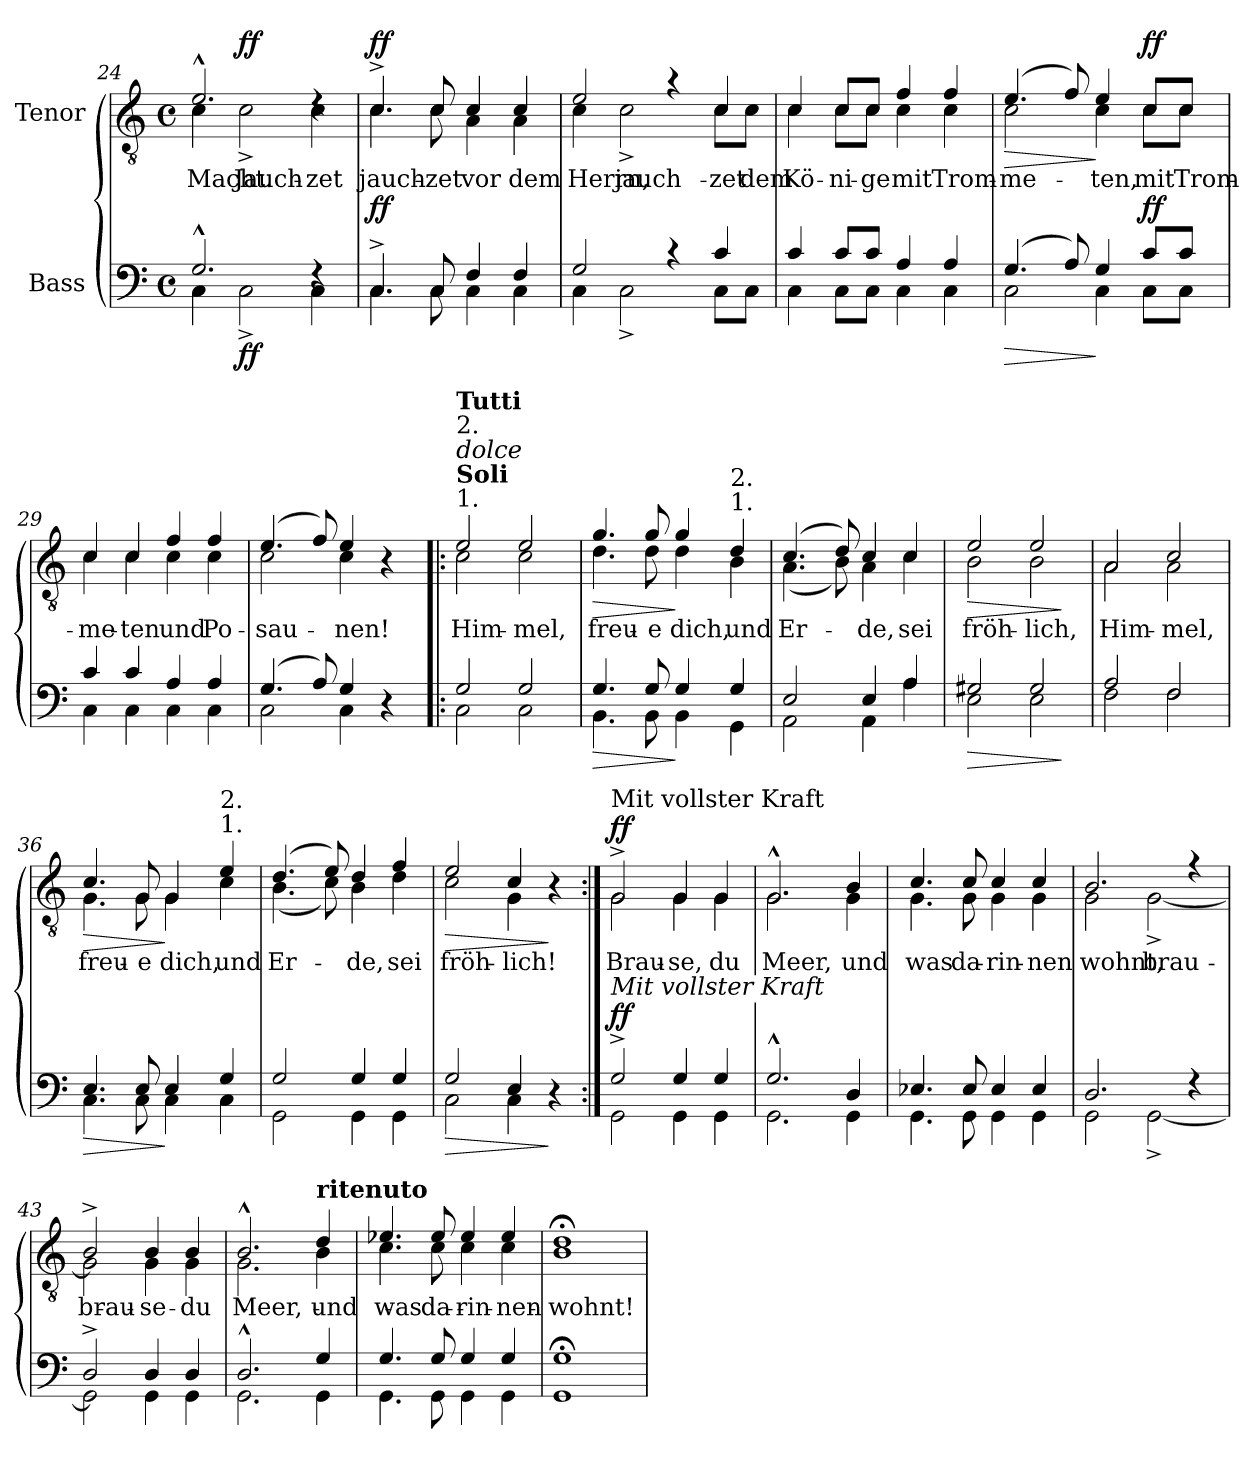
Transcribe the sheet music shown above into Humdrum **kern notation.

**kern	**dynam	**kern	**text	**dynam
*part2	*part2	*part1	*part1	*part1
*staff2	*staff2	*staff1	*staff1	*staff1
*I"Bass	*	*I"Tenor	*	*
*clefF4	*	*clefGv2	*	*
*k[]	*	*k[]	*	*
*M4/4	*	*M4/4	*	*
*met(c)	*	*met(c)	*	*
=24	=24	=24	=24	=24
*^	*	*	*	*
!	!	!	!	!LO:LY:b	!
*	*	*	*^	*	*
2.G^^/	4C\	.	2.e^^/	4c\	Macht.	.
!	!	!LO:DY:b	!	!	!LO:LY:b	!LO:DY:b
.	2C^\	ff	.	2c^\	Jauch-	ff
!	!	!	!	!	!LO:LY:b	!
4rF	4C\	.	4rd	4c\	-zet	.
=25	=25	=25	=25	=25	=25	=25
!	!	!LO:DY:a	!	!	!LO:LY:b	!LO:DY:a
4.C^/	4.C\	ff	4.c^/	4.c\	jauch-	ff
!	!	!	!	!	!LO:LY:b	!
8C/	8C\	.	8c/	8c\	-zet	.
!	!	!	!	!	!LO:LY:b	!
4F/	4C\	.	4c/	4A\	vor	.
!	!	!	!	!	!LO:LY:b	!
4F/	4C\	.	4c/	4A\	dem	.
=26	=26	=26	=26	=26	=26	=26
!	!	!	!	!	!LO:LY:b	!
2G/	4C\	.	2e/	4c\	Herrn,	.
!	!	!	!	!	!LO:LY:b	!
.	2C^\	.	.	2c^\	jauch-	.
4r	.	.	4r	.	.	.
!	!	!	!	!	!LO:LY:b	!
!	!	!	!	!	!LO:LY:b	!
4c/	8C\L	.	4c/	8c\L	-zet	.
!	!	!	!	!	!LO:LY:b	!
.	8C\J	.	.	8c\J	dem	.
!!LO:LB:g=z	!!
=27	=27	=27	=27	=27	=27	=27
!	!	!	!	!	!LO:LY:b	!
4c/	4C\	.	4c/	4c\	Kö-	.
!	!	!	!	!	!LO:LY:b	!
8c/L	8C\L	.	8c/L	8c\L	-ni-	.
!	!	!	!	!	!LO:LY:b	!
8c/J	8C\J	.	8c/J	8c\J	-ge	.
!	!	!	!	!	!LO:LY:b	!
4A/	4C\	.	4f/	4c\	mit	.
!	!	!	!	!	!LO:LY:b	!
4A/	4C\	.	4f/	4c\	Trom-	.
=28	=28	=28	=28	=28	=28	=28
!	!	!LO:HP:b	!	!	!LO:LY:b	!LO:HP:b
(4.G/	2C\	>	(4.e/	2c\	-me-	>
8A/)	.	.	8f/)	.	.	.
!	!	!	!	!	!LO:LY:b	!
4G/	4C\	]	4e/	4c\	-ten,	]
!	!	!LO:DY:a	!	!	!LO:LY:b	!LO:DY:a
8c/L	8C\L	ff	8c/L	8c\L	mit	ff
!	!	!	!	!	!LO:LY:b	!
8c/J	8C\J	.	8c/J	8c\J	Trom-	.
=29	=29	=29	=29	=29	=29	=29
!	!	!	!	!	!LO:LY:b	!
4c/	4C\	.	4c/	4c\	-me-	.
!	!	!	!	!	!LO:LY:b	!
4c/	4C\	.	4c/	4c\	-ten	.
!	!	!	!	!	!LO:LY:b	!
4A/	4C\	.	4f/	4c\	und	.
!	!	!	!	!	!LO:LY:b	!
4A/	4C\	.	4f/	4c\	Po-	.
=30	=30	=30	=30	=30	=30	=30
!	!	!	!	!	!LO:LY:b	!
(4.G/	2C\	.	(4.e/	2c\	-sau-	.
8A/)	.	.	8f/)	.	.	.
!	!	!	!	!	!LO:LY:b	!
4G/	4C\	.	4e/	4c\	-nen!	.
4r	4ryy	.	4r	4ryy	.	.
!!LO:LB:g=z	!!
=31!|:	=31!|:	=31!|:	=31!|:	=31!|:	=31!|:	=31!|:
!	!	!	!LO:TX:a:t=1.	!	!	!
!	!	!	!LO:TX:a:B:t=Soli	!	!	!
!	!	!	!LO:TX:a:i:t=dolce	!	!	!
!	!	!	!LO:TX:a:t=2.	!	!	!
!	!	!	!LO:TX:a:B:t=Tutti	!	!	!
!	!	!	!	!	!LO:LY:b	!
2G/	2C\	.	2e/	2c\	Him-	.
!	!	!	!	!	!LO:LY:b	!
2G/	2C\	.	2e/	2c\	-mel,	.
=32	=32	=32	=32	=32	=32	=32
!	!	!LO:HP:b	!	!	!LO:LY:b	!LO:HP:b
4.G/	4.BB\	>	4.g/	4.d\	freu-	>
!	!	!	!	!	!LO:LY:b	!
8G/	8BB\	.	8g/	8d\	-e	.
!	!	!	!	!	!LO:LY:b	!
4G/	4BB\	]	4g/	4d\	dich,	]
!	!	!	!LO:TX:a:t=1.	!	!	!
!	!	!	!LO:TX:a:t=2.	!	!	!
!	!	!	!	!	!LO:LY:b	!
4G/	4GG\	.	4d/	4B\	und	.
=33	=33	=33	=33	=33	=33	=33
!	!	!	!	!	!LO:LY:b	!
2E/	2AA\	.	(4.c/	(4.A\	Er-	.
.	.	.	8d/)	8B\)	.	.
!	!	!	!	!	!LO:LY:b	!
4E/	4AA\	.	4c/	4A\	-de,	.
!	!	!	!	!	!LO:LY:b	!
4A/	4A\	.	4c/	4c\	sei	.
=34	=34	=34	=34	=34	=34	=34
!	!	!LO:HP:b	!	!	!LO:LY:b	!LO:HP:b
2G#X/	2E\	>	2e/	2B\	fröh-	>
!	!	!	!	!	!LO:LY:b	!
2G#/	2E\	.	2e/	2B\	-lich,	.
*v	*v	*	*	*	*	*
*	*	*v	*v	*	*
.	]	.	.	]
=35	=35	=35	=35	=35
*^	*	*	*	*
!	!	!	!LO:TX:a:t=1.	!	!
!	!	!	!LO:TX:a:t=2.	!	!
!	!	!	!	!LO:LY:b	!
*	*	*	*^	*	*
2A/	2F\	.	2A/	2A\	Him-	.
!	!	!	!	!	!LO:LY:b	!
2F/	2F\	.	2c/	2A\	-mel,	.
!!LO:LB:g=z	!!
=36	=36	=36	=36	=36	=36	=36
!	!	!LO:HP:b	!	!	!LO:LY:b	!LO:HP:b
4.E/	4.C\	>	4.c/	4.G\	freu-	>
!	!	!	!	!	!LO:LY:b	!
8E/	8C\	.	8G/	8G\	-e	.
!	!	!	!	!	!LO:LY:b	!
4E/	4C\	]	4G/	4G\	dich,	]
!	!	!	!LO:TX:a:t=1.	!	!	!
!	!	!	!LO:TX:a:t=2.	!	!	!
!	!	!	!	!	!LO:LY:b	!
4G/	4C\	.	4e/	4c\	und	.
=37	=37	=37	=37	=37	=37	=37
!	!	!	!	!	!LO:LY:b	!
2G/	2GG\	.	(4.d/	(4.B\	Er-	.
.	.	.	8e/)	8c\)	.	.
!	!	!	!	!	!LO:LY:b	!
4G/	4GG\	.	4d/	4B\	-de,	.
!	!	!	!	!	!LO:LY:b	!
4G/	4GG\	.	4f/	4d\	sei	.
=38	=38	=38	=38	=38	=38	=38
!	!	!LO:HP:b	!	!	!LO:LY:b	!LO:HP:b
2G/	2C\	>	2e/	2c\	fröh-	>
!	!	!	!	!	!LO:LY:b	!
4E/	4C\	.	4c/	4G\	-lich!	.
4r	4ryy	]	4r	4ryy	.	]
=39:|!	=39:|!	=39:|!	=39:|!	=39:|!	=39:|!	=39:|!
!	!	!	!LO:TX:a:t=Mit vollster Kraft	!	!	!
!LO:TX:a:i:t=Mit vollster Kraft	!	!	!	!	!	!
!	!	!LO:DY:a	!	!	!LO:LY:b	!LO:DY:a
2G^/	2GG\	ff	2G^/	2G\	Brau-	ff
!	!	!	!	!	!LO:LY:b	!
4G/	4GG\	.	4G/	4G\	-se,	.
!	!	!	!	!	!LO:LY:b	!
4G/	4GG\	.	4G/	4G\	du	.
=40	=40	=40	=40	=40	=40	=40
!	!	!	!	!	!LO:LY:b	!
2.G^^/	2.GG\	.	2.G^^/	2.G\	Meer,	.
!	!	!	!	!	!LO:LY:b	!
4D/	4GG\	.	4B/	4G\	und	.
!!LO:PB:g=z	!!
=41	=41	=41	=41	=41	=41	=41
!	!	!	!	!	!LO:LY:b	!
4.E-X/	4.GG\	.	4.c/	4.G\	was	.
!	!	!	!	!	!LO:LY:b	!
8E-/	8GG\	.	8c/	8G\	da-	.
!	!	!	!	!	!LO:LY:b	!
4E-/	4GG\	.	4c/	4G\	-rin-	.
!	!	!	!	!	!LO:LY:b	!
4E-/	4GG\	.	4c/	4G\	-nen	.
=42	=42	=42	=42	=42	=42	=42
!	!	!	!	!	!LO:LY:b	!
2.D/	2GG\	.	2.B/	2G\	wohnt,	.
!	!	!	!	!	!LO:LY:b	!
.	[2GG^\	.	.	[2G^\	brau-	.
4r	.	.	4r	.	.	.
=43	=43	=43	=43	=43	=43	=43
!	!	!	!	!	!LO:LY:b	!
2D^/	2GG\]	.	2B^/	2G\]	brau-	.
!	!	!	!	!	!LO:LY:b	!
!	!	!	!	!	!LO:LY:b	!
4D/	4GG\	.	4B/	4G\	-se	.
!	!	!	!	!	!LO:LY:b	!
4D/	4GG\	.	4B/	4G\	du	.
=44	=44	=44	=44	=44	=44	=44
!	!	!	!	!	!LO:LY:b	!
2.D^^/	2.GG\	.	2.B^^/	2.G\	Meer,	.
!	!	!	!LO:TX:a:B:t=ritenuto	!	!	!
!	!	!	!	!	!LO:LY:b	!
4G/	4GG\	.	4d/	4B\	und	.
=45	=45	=45	=45	=45	=45	=45
!	!	!	!	!	!LO:LY:b	!
4.G/	4.GG\	.	4.e-X/	4.c\	was	.
!	!	!	!	!	!LO:LY:b	!
8G/	8GG\	.	8e-/	8c\	da-	.
!	!	!	!	!	!LO:LY:b	!
4G/	4GG\	.	4e-/	4c\	-rin-	.
!	!	!	!	!	!LO:LY:b	!
4G/	4GG\	.	4e-/	4c\	-nen	.
=46	=46	=46	=46	=46	=46	=46
!	!	!	!	!	!LO:LY:b	!
1G;<	1GG	.	1d;<	1B	wohnt!	.
*v	*v	*	*	*	*	*
*	*	*v	*v	*	*
=	=	=	=	=
*-	*-	*-	*-	*-
